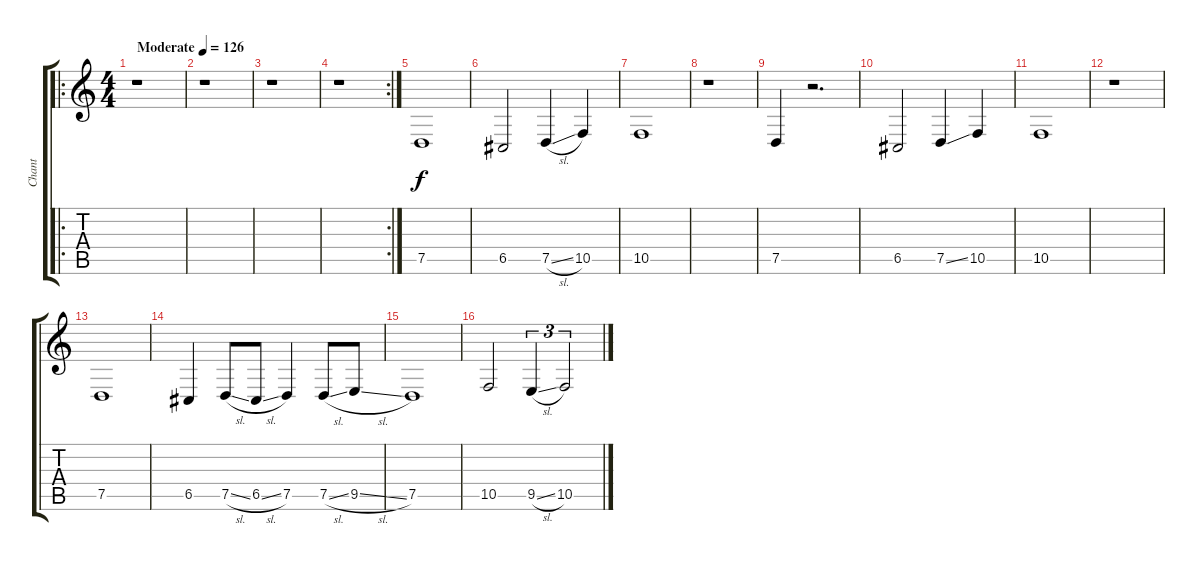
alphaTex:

\track ("Chant" "Chant") {instrument reedorgan}
\staff {score tabs}
\tuning (D4 A3 F3 C3 G2 D2) {hide}
\ro
\ts (4 4)
\tempo (126 "Moderate")
\clef g2
\ks c
r.1{dy f instrument reedorgan} |
r.1 |
r.1 |
\rc 2
r.1 |
7.5.1 |
6.5.2 7.5{sl}.4 10.5.4 |
10.5.1 |
r.1 |
7.5.4 r.2{d} |
6.5.2 7.5{ss}.4 10.5.4 |
10.5.1 |
r.1 |
7.5.1 |
6.5.4 7.5{sl}.8 6.5{sl}.8 7.5.4 7.5{sl}.8 9.5{sl}.8 |
7.5.1 |
10.5.2 9.5{sl}.4{tu (3 2)} 10.5.2{tu (3 2)}
